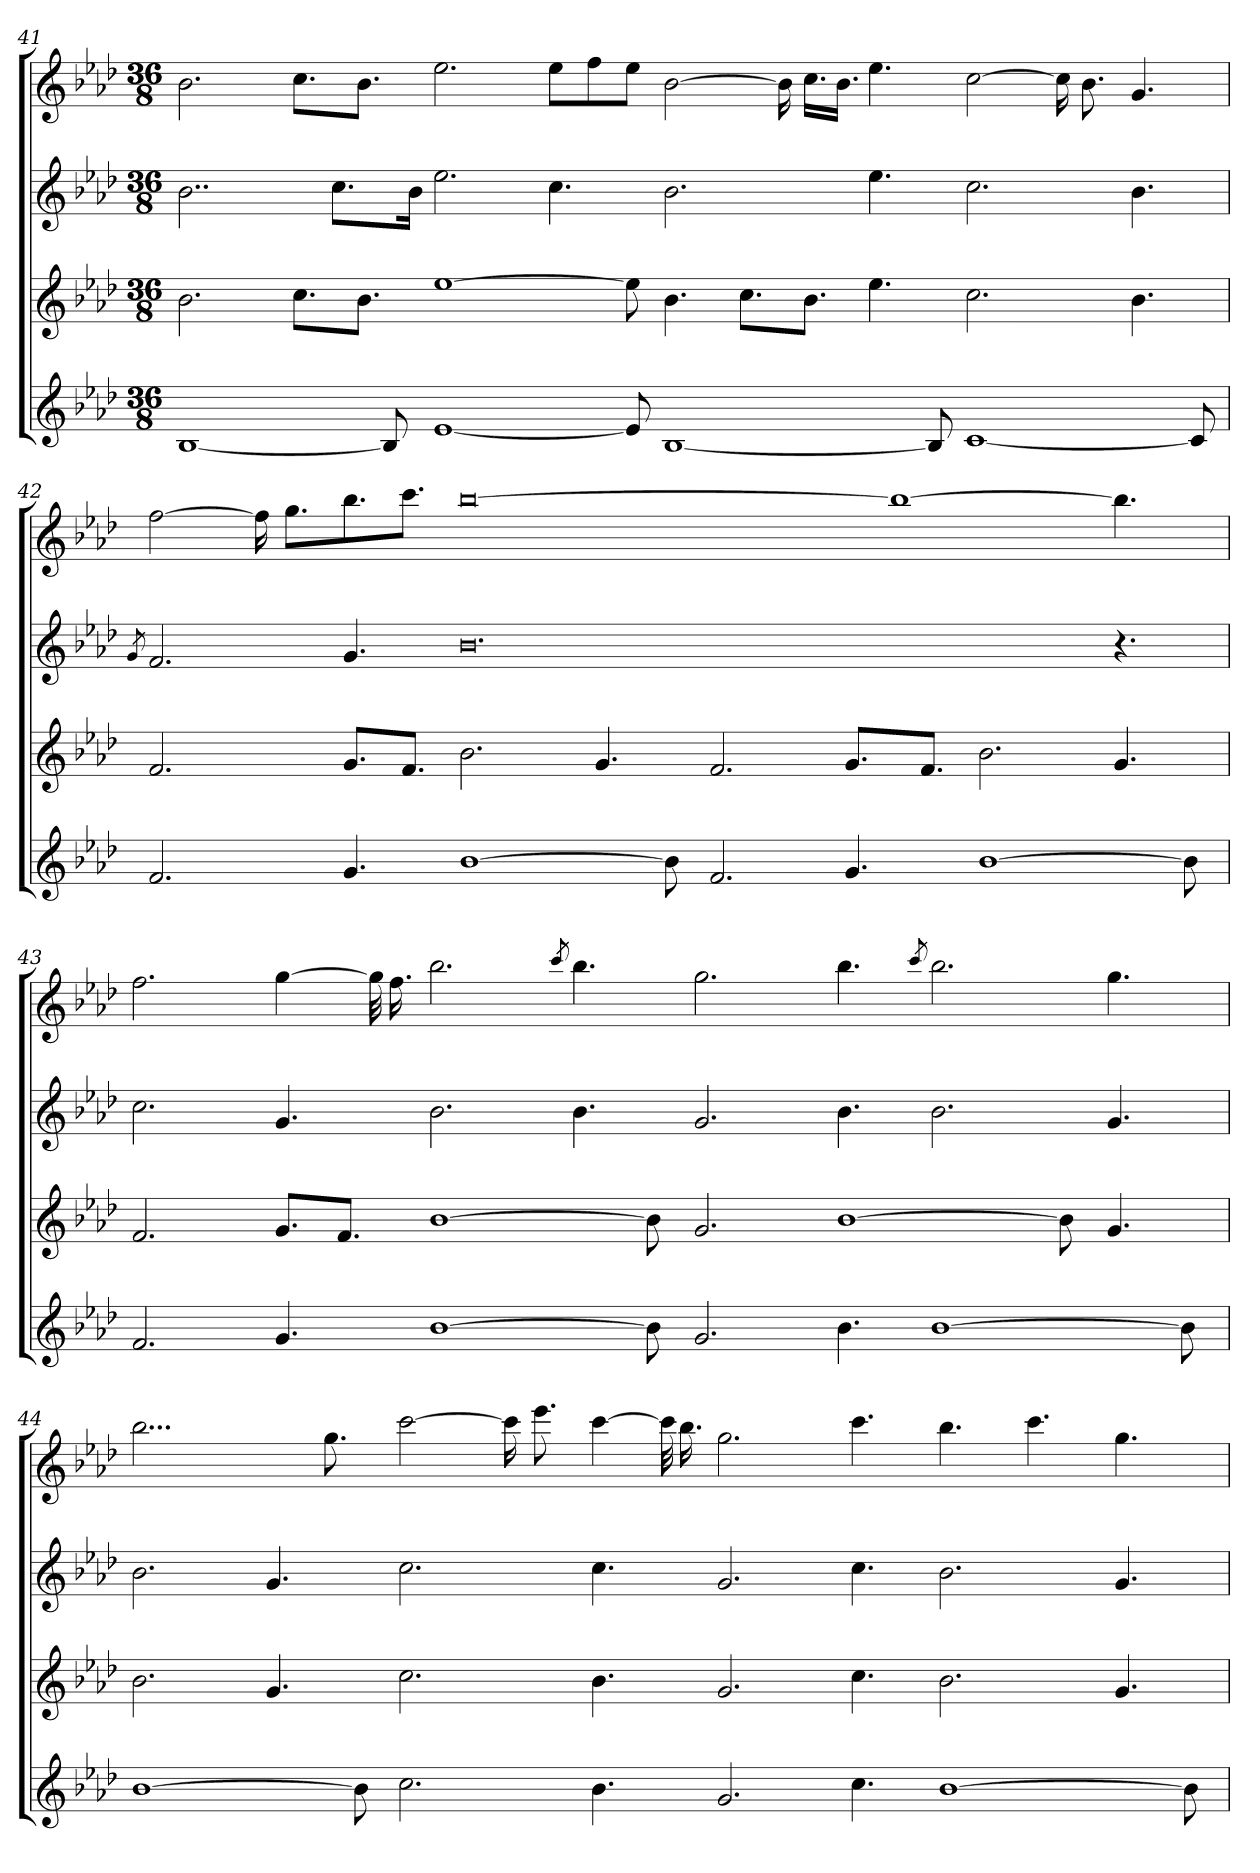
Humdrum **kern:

**kern	**kern	**kern	**kern
*part4	*part3	*part2	*part1
*staff4	*staff3	*staff2	*staff1
*clefG2	*clefG2	*clefG2	*clefG2
*k[b-e-a-d-]	*k[b-e-a-d-]	*k[b-e-a-d-]	*k[b-e-a-d-]
*M36/8	*M36/8	*M36/8	*M36/8
=41	=41	=41	=41
[1B-	2.b-	2..b-	2.b-
.	8.cc\L	.	8.cc\L
.	.	8.cc\L	.
.	8.b-\J	.	8.b-\J
8B-]	.	.	.
.	.	16b-\Jk	.
[1e-	[1ee-	2.ee-	2.ee-
.	.	4.cc	8ee-\L
.	.	.	8ff\
8e-]	8ee-]	.	8ee-\J
[1B-	4.b-	2.b-	[2b-
.	8.cc\L	.	.
.	.	.	16b-]
.	8.b-\J	.	16.cc\LL
.	.	.	16.b-\JJ
.	4.ee-	4.ee-	4.ee-
8B-]	.	.	.
[1c	2.cc	2.cc	[2cc
.	.	.	16cc]
.	.	.	8.b-
.	4.b-	4.b-	4.g
8c]	.	.	.
=42	=42	=42	=42
.	.	8qg	.
2.f	2.f	2.f	[2ff
.	.	.	16ff]
.	.	.	8.gg\L
4.g	8.g/L	4.g	8.bb-\
.	8.f/J	.	8.ccc\J
[1b-	2.b-	0.b-	[0bb-
.	4.g	.	.
8b-]	.	.	.
2.f	2.f	.	.
4.g	8.g/L	.	.
.	.	.	1bb-_
.	8.f/J	.	.
[1b-	2.b-	.	.
.	4.g	4.r	4.bb-]
8b-]	.	.	.
=43	=43	=43	=43
2.f	2.f	2.cc	2.ff
4.g	8.g/L	4.g	[4gg
.	8.f/J	.	.
.	.	.	32gg]
.	.	.	16.ff
[1b-	[1b-	2.b-	2.bb-
.	.	.	8qccc
.	.	4.b-	4.bb-
8b-]	8b-]	.	.
2.g	2.g	2.g	2.gg
4.b-	[1b-	4.b-	4.bb-
.	.	.	8qccc
[1b-	.	2.b-	2.bb-
.	8b-]	.	.
.	4.g	4.g	4.gg
8b-]	.	.	.
=44	=44	=44	=44
[1b-	2.b-	2.b-	2...bb-
.	4.g	4.g	.
.	.	.	8.gg
8b-]	.	.	.
2.cc	2.cc	2.cc	[2ccc
.	.	.	16ccc]
.	.	.	8.eee-
4.b-	4.b-	4.cc	[4ccc
.	.	.	32ccc]
.	.	.	16.bb-
2.g	2.g	2.g	2.gg
4.cc	4.cc	4.cc	4.ccc
[1b-	2.b-	2.b-	4.bb-
.	.	.	4.ccc
.	4.g	4.g	4.gg
8b-]	.	.	.
=	=	=	=
*-	*-	*-	*-
